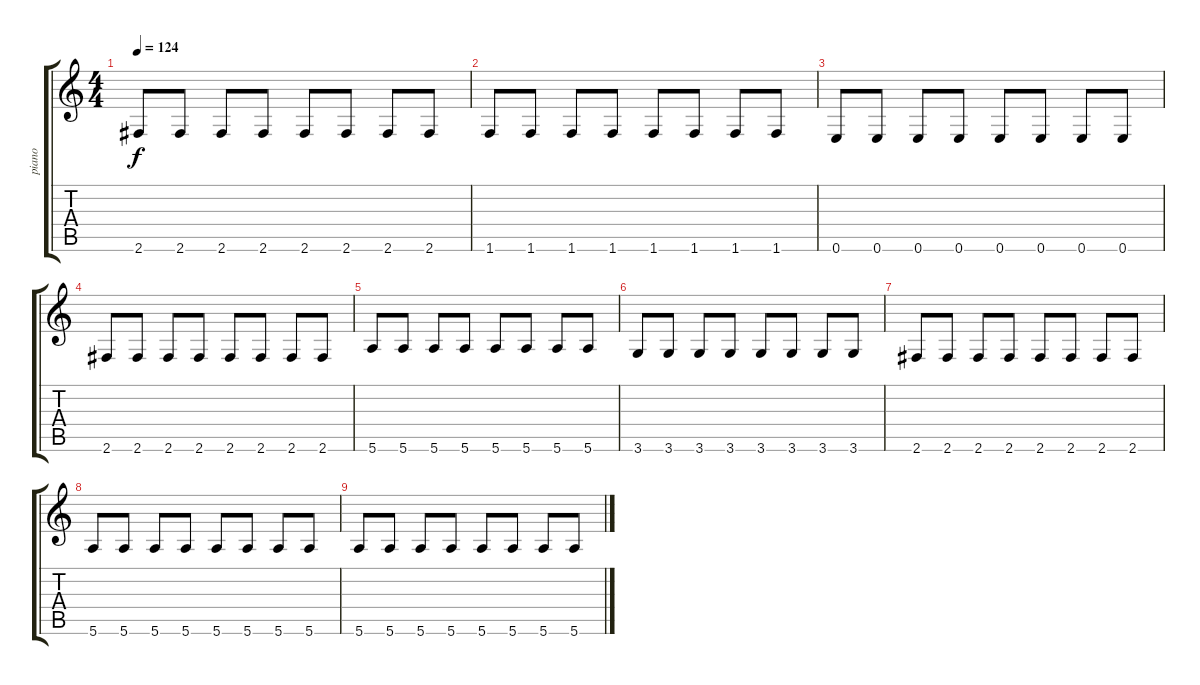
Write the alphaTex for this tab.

\track ("piano" "piano") {instrument distortionguitar}
\staff {score tabs}
\tuning (E4 B3 G3 D3 A2 E2) {hide}
\ts (4 4)
\tempo 124
\clef g2
\ks c
2.6.8{dy f} 2.6.8 2.6.8 2.6.8 2.6.8 2.6.8 2.6.8 2.6.8 |
1.6.8 1.6.8 1.6.8 1.6.8 1.6.8 1.6.8 1.6.8 1.6.8 |
0.6.8 0.6.8 0.6.8 0.6.8 0.6.8 0.6.8 0.6.8 0.6.8 |
2.6.8 2.6.8 2.6.8 2.6.8 2.6.8 2.6.8 2.6.8 2.6.8 |
5.6.8 5.6.8 5.6.8 5.6.8 5.6.8 5.6.8 5.6.8 5.6.8 |
3.6.8 3.6.8 3.6.8 3.6.8 3.6.8 3.6.8 3.6.8 3.6.8 |
2.6.8 2.6.8 2.6.8 2.6.8 2.6.8 2.6.8 2.6.8 2.6.8 |
5.6.8 5.6.8 5.6.8 5.6.8 5.6.8 5.6.8 5.6.8 5.6.8 |
5.6.8 5.6.8 5.6.8 5.6.8 5.6.8 5.6.8 5.6.8 5.6.8
